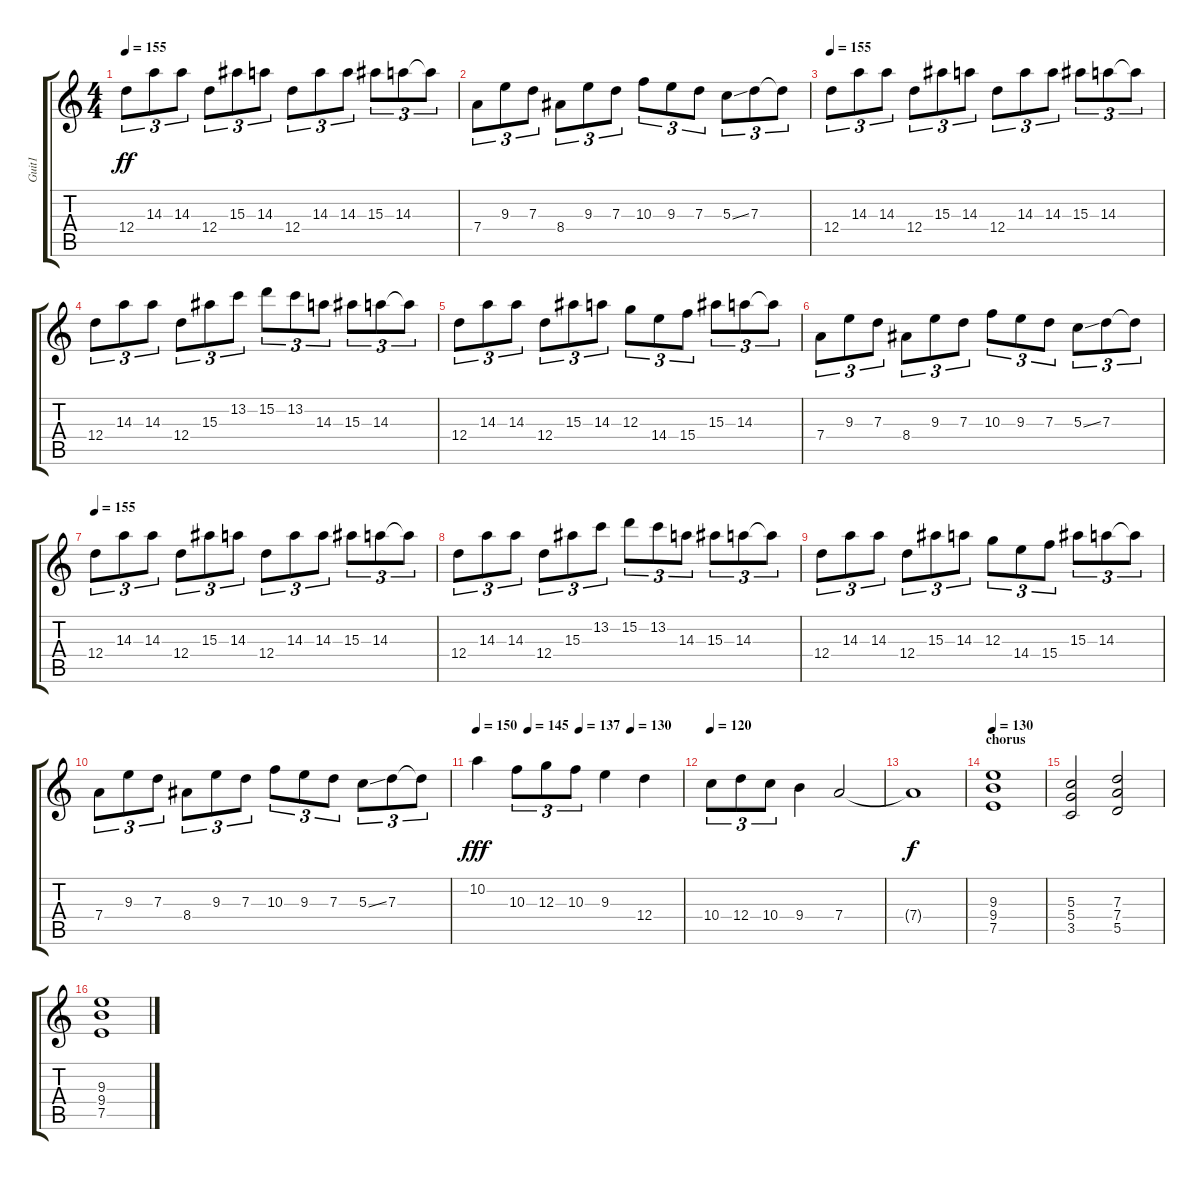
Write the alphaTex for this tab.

\track ("Guit1" "Guit1") {instrument overdrivenguitar}
\staff {score tabs}
\tuning (E4 B3 G3 D3 A2 E2) {hide}
\ts (4 4)
\tempo 155
\clef g2
\ks c
12.4.8{tu (3 2) dy ff} 14.3.8{tu (3 2)} 14.3.8{tu (3 2)} 12.4.8{tu (3 2)} 15.3.8{tu (3 2)} 14.3.8{tu (3 2)} 12.4.8{tu (3 2)} 14.3.8{tu (3 2)} 14.3.8{tu (3 2)} 15.3.8{tu (3 2)} 14.3.8{tu (3 2)} 14.3{t}.8{tu (3 2)} |
7.4.8{tu (3 2)} 9.3.8{tu (3 2)} 7.3.8{tu (3 2)} 8.4.8{tu (3 2)} 9.3.8{tu (3 2)} 7.3.8{tu (3 2)} 10.3.8{tu (3 2)} 9.3.8{tu (3 2)} 7.3.8{tu (3 2)} 5.3{ss}.8{tu (3 2)} 7.3.8{tu (3 2)} 7.3{t}.8{tu (3 2)} |
\tempo 155
12.4.8{tu (3 2)} 14.3.8{tu (3 2)} 14.3.8{tu (3 2)} 12.4.8{tu (3 2)} 15.3.8{tu (3 2)} 14.3.8{tu (3 2)} 12.4.8{tu (3 2)} 14.3.8{tu (3 2)} 14.3.8{tu (3 2)} 15.3.8{tu (3 2)} 14.3.8{tu (3 2)} 14.3{t}.8{tu (3 2)} |
12.4.8{tu (3 2)} 14.3.8{tu (3 2)} 14.3.8{tu (3 2)} 12.4.8{tu (3 2)} 15.3.8{tu (3 2)} 13.2.8{tu (3 2)} 15.2.8{tu (3 2)} 13.2.8{tu (3 2)} 14.3.8{tu (3 2)} 15.3.8{tu (3 2)} 14.3.8{tu (3 2)} 14.3{t}.8{tu (3 2)} |
12.4.8{tu (3 2)} 14.3.8{tu (3 2)} 14.3.8{tu (3 2)} 12.4.8{tu (3 2)} 15.3.8{tu (3 2)} 14.3.8{tu (3 2)} 12.3.8{tu (3 2)} 14.4.8{tu (3 2)} 15.4.8{tu (3 2)} 15.3.8{tu (3 2)} 14.3.8{tu (3 2)} 14.3{t}.8{tu (3 2)} |
7.4.8{tu (3 2)} 9.3.8{tu (3 2)} 7.3.8{tu (3 2)} 8.4.8{tu (3 2)} 9.3.8{tu (3 2)} 7.3.8{tu (3 2)} 10.3.8{tu (3 2)} 9.3.8{tu (3 2)} 7.3.8{tu (3 2)} 5.3{ss}.8{tu (3 2)} 7.3.8{tu (3 2)} 7.3{t}.8{tu (3 2)} |
\tempo 155
12.4.8{tu (3 2)} 14.3.8{tu (3 2)} 14.3.8{tu (3 2)} 12.4.8{tu (3 2)} 15.3.8{tu (3 2)} 14.3.8{tu (3 2)} 12.4.8{tu (3 2)} 14.3.8{tu (3 2)} 14.3.8{tu (3 2)} 15.3.8{tu (3 2)} 14.3.8{tu (3 2)} 14.3{t}.8{tu (3 2)} |
12.4.8{tu (3 2)} 14.3.8{tu (3 2)} 14.3.8{tu (3 2)} 12.4.8{tu (3 2)} 15.3.8{tu (3 2)} 13.2.8{tu (3 2)} 15.2.8{tu (3 2)} 13.2.8{tu (3 2)} 14.3.8{tu (3 2)} 15.3.8{tu (3 2)} 14.3.8{tu (3 2)} 14.3{t}.8{tu (3 2)} |
12.4.8{tu (3 2)} 14.3.8{tu (3 2)} 14.3.8{tu (3 2)} 12.4.8{tu (3 2)} 15.3.8{tu (3 2)} 14.3.8{tu (3 2)} 12.3.8{tu (3 2)} 14.4.8{tu (3 2)} 15.4.8{tu (3 2)} 15.3.8{tu (3 2)} 14.3.8{tu (3 2)} 14.3{t}.8{tu (3 2)} |
7.4.8{tu (3 2)} 9.3.8{tu (3 2)} 7.3.8{tu (3 2)} 8.4.8{tu (3 2)} 9.3.8{tu (3 2)} 7.3.8{tu (3 2)} 10.3.8{tu (3 2)} 9.3.8{tu (3 2)} 7.3.8{tu (3 2)} 5.3{ss}.8{tu (3 2)} 7.3.8{tu (3 2)} 7.3{t}.8{tu (3 2)} |
\tempo 150
\tempo (145 0.25)
\tempo (137 0.5)
\tempo (130 0.75)
10.2.4{dy fff} 10.3.8{tu (3 2)} 12.3.8{tu (3 2)} 10.3.8{tu (3 2)} 9.3.4 12.4.4 |
\tempo 120
10.4.8{tu (3 2)} 12.4.8{tu (3 2)} 10.4.8{tu (3 2)} 9.4.4 7.4.2 |
7.4{t}.1{dy f} |
\section ("" "chorus")
\tempo 130
(9.3 9.4 7.5).1{volume 11} |
(5.3 5.4 3.5).2 (7.3 7.4 5.5).2 |
(9.3 9.4 7.5).1
